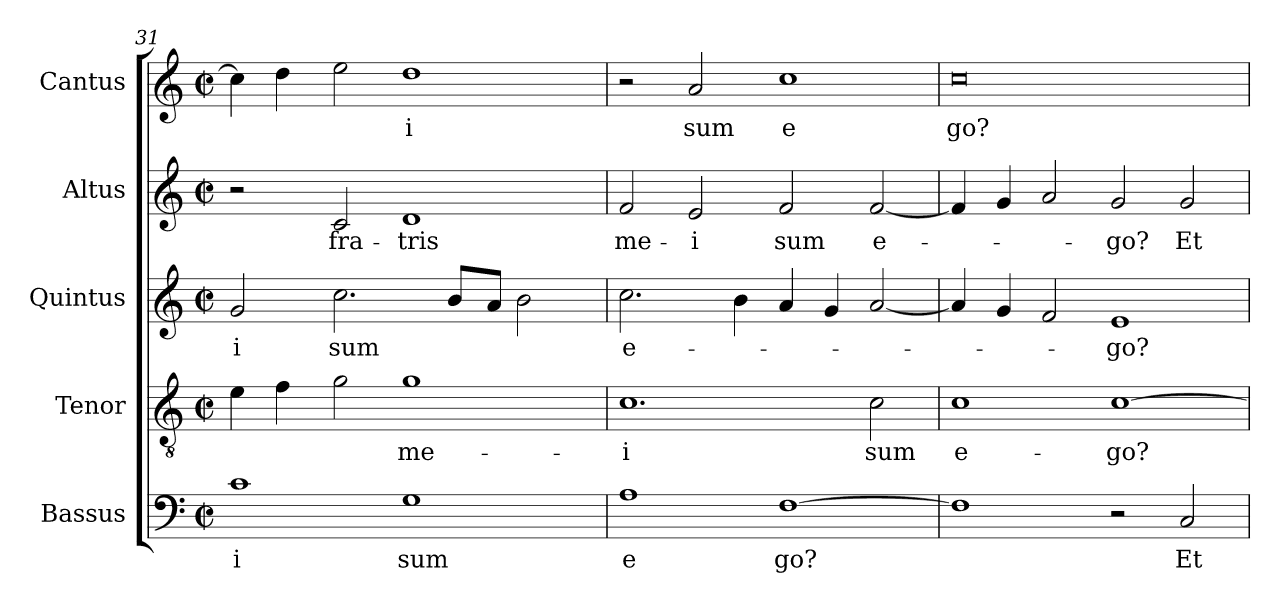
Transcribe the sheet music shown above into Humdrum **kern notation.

**kern	**text	**kern	**text	**kern	**text	**kern	**text	**kern	**text
*part5	*part5	*part4	*part4	*part3	*part3	*part2	*part2	*part1	*part1
*staff5	*staff5	*staff4	*staff4	*staff3	*staff3	*staff2	*staff2	*staff1	*staff1
*I"Bassus	*	*I"Tenor	*	*I"Quintus	*	*I"Altus	*	*I"Cantus	*
!!LO:LB:g=z
*clefF4	*	*clefGv2	*	*clefG2	*	*clefG2	*	*clefG2	*
*M2/2	*	*M2/2	*	*M2/2	*	*M2/2	*	*M2/2	*
*met(c|)	*	*met(c|)	*	*met(c|)	*	*met(c|)	*	*met(c|)	*
=31	=31	=31	=31	=31	=31	=31	=31	=31	=31
!	!LO:LY:b:cj	!	!	!	!LO:LY:b:cj	!	!	!	!
*	*	*	*	*	*	*	*	*^	*
1c	-i	4e\	.	2g/	-i	2r	.	4cc\]	4ryy	.
.	.	4f\	.	.	.	.	.	4dd\	16ryy	.
.	.	.	.	.	.	.	.	.	1ryy	.
!	!	!	!	!	!LO:LY:b	!	!LO:LY:b:cj	!	!	!
.	.	2g\	.	2.cc\	sum	2c/	fra-	2ee\	.	.
!	!LO:LY:b:cj	!	!LO:LY:b:cj	!	!	!	!LO:LY:b:cj	!	!	!LO:LY:b:cj
1G	sum	1g	me-	.	.	1d	-tris	1dd	.	i
.	.	.	.	8b/L	.	.	.	.	.	.
.	.	.	.	.	.	.	.	.	2ryy	.
.	.	.	.	8a/J	.	.	.	.	.	.
.	.	.	.	2b\	.	.	.	.	.	.
.	.	.	.	.	.	.	.	.	8.ryy	.
=32	=32	=32	=32	=32	=32	=32	=32	=32	=32	=32
!	!LO:LY:b:cj	!	!LO:LY:b:cj	!	!LO:LY:b:cj	!	!LO:LY:b:cj	!	!	!
*	*	*	*	*	*	*	*	*v	*v	*
1A	e	1.c	-i	2.cc\	e-	2f/	me-	2r	.
!	!	!	!	!	!	!	!LO:LY:b:cj	!	!LO:LY:b:cj
.	.	.	.	.	.	2e/	-i	2a/	sum
.	.	.	.	4b\	.	.	.	.	.
!	!LO:LY:b:cj	!	!	!	!	!	!LO:LY:b:cj	!	!LO:LY:b:cj
[>1F	go?	.	.	4a/	.	2f/	sum	1cc	e
.	.	.	.	4g/	.	.	.	.	.
!	!	!	!LO:LY:b:cj	!	!	!	!LO:LY:b:cj	!	!
.	.	2c\	sum	[<2a/	.	[<2f/	e-	.	.
=33	=33	=33	=33	=33	=33	=33	=33	=33	=33
!	!	!	!LO:LY:b:cj	!	!	!	!	!	!LO:LY:b:cj
1F]	.	1c	e-	4a/]	.	4f/]	.	0cc	go?
.	.	.	.	4g/	.	4g/	.	.	.
.	.	.	.	2f/	.	2a/	.	.	.
!	!	!	!LO:LY:b:cj	!	!LO:LY:b:cj	!	!LO:LY:b:cj	!	!
2r	.	[>1c	-go?	1e	-go?	2g/	-go?	.	.
!	!LO:LY:b:cj	!	!	!	!	!	!LO:LY:b:cj	!	!
2C/	Et	.	.	.	.	2g/	Et	.	.
=	=	=	=	=	=	=	=	=	=
*-	*-	*-	*-	*-	*-	*-	*-	*-	*-
